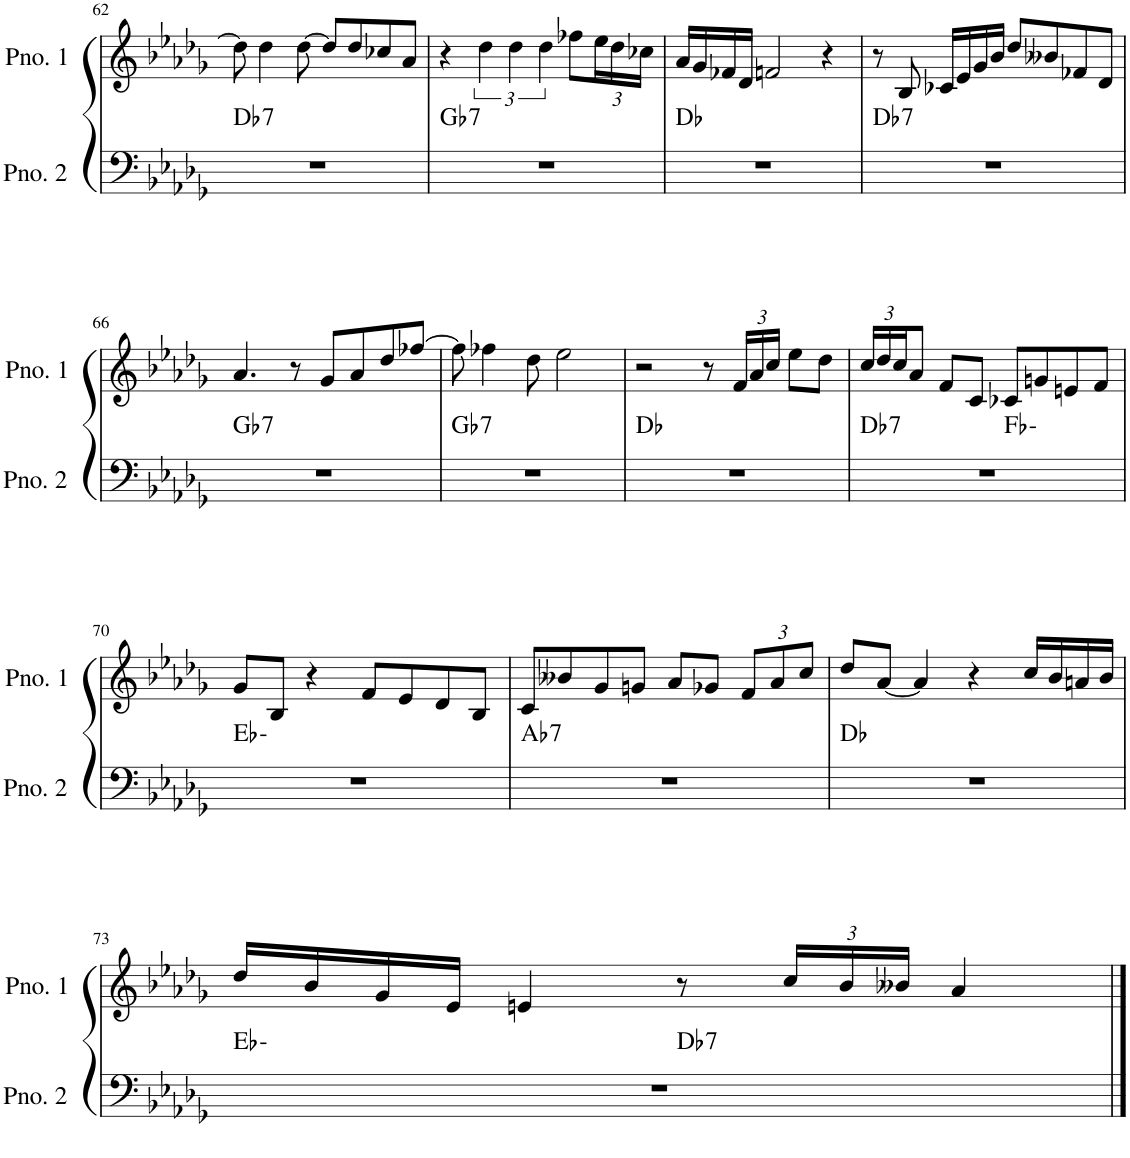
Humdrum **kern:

**kern	**harte	**kern
*part2	*part2	*part1
*staff2	*	*staff1
*I"ピアノ 2	*	*I"ピアノ 1
!!LO:PB:g=z
*clefF4	*	*clefG2
*k[b-e-a-d-g-]	*	*k[b-e-a-d-g-]
*M4/4	*	*M4/4
=62	=62	=62
!	!LO:H:kt=7	!
1r	Db:7	8dd-\]
.	.	4dd-\
.	.	[8dd-\
.	.	8dd-/L]
.	.	8dd-/
.	.	8cc-X/
.	.	8a-/J
=63	=63	=63
!	!LO:H:kt=7	!
1r	Gb:7	4r
.	.	6dd-\
.	.	6dd-\
.	.	6dd-\
.	.	8ff-X\L
*	*	*Xbrackettup
.	.	24ee-\L
.	.	24dd-\
.	.	24cc-X\JJ
=64	=64	=64
1r	Db:maj	16a-/LL
.	.	16g-/
.	.	16f-X/
.	.	16d-/JJ
.	.	2fn/
.	.	4r
=65	=65	=65
!	!LO:H:kt=7	!
1r	Db:7	8r
.	.	8B-/
.	.	16c-X/LL
.	.	16e-/
.	.	16g-/
.	.	16b-/JJ
.	.	8dd-/L
.	.	8b--X/
.	.	8f-X/
.	.	8d-/J
!!LO:LB:g=z
=66	=66	=66
!	!LO:H:kt=7	!
1r	Gb:7	4.a-/
.	.	8r
.	.	8g-/L
.	.	8a-/
.	.	8dd-/
.	.	[8ff-X/J
=67	=67	=67
!	!LO:H:kt=7	!
1r	Gb:7	8ff-\]
.	.	4ff-X\
.	.	8dd-\
.	.	2ee-\
=68	=68	=68
1r	Db:maj	2r
.	.	8r
.	.	24f/LL
.	.	24a-/
.	.	24cc/JJ
.	.	8ee-\L
.	.	8dd-\J
=69	=69	=69
!	!LO:H:kt=7	!
*^	*	*
1r	2ryy	Db:7	24cc/LL
.	.	.	24dd-/
.	.	.	24cc/J
.	.	.	8a-/J
.	.	.	8f/L
.	.	.	8c/J
.	2ryy	Fb:min	8c-X/L
.	.	.	8gn/
.	.	.	8en/
.	.	.	8f/J
*v	*v	*	*
!!LO:LB:g=z
=70	=70	=70
1r	Eb:min	8g-/L
.	.	8B-/J
.	.	4r
.	.	8f/L
.	.	8e-/
.	.	8d-/
.	.	8B-/J
=71	=71	=71
!	!LO:H:kt=7	!
1r	Ab:7	8c/L
.	.	8b--X/
.	.	8g-/
.	.	8gn/J
.	.	8a-/L
.	.	8g-X/J
.	.	12f/L
.	.	12a-/
.	.	12cc/J
=72	=72	=72
1r	Db:maj	8dd-/L
.	.	[8a-/J
.	.	4a-/]
.	.	4r
.	.	16cc/LL
.	.	16b-/
.	.	16an/
.	.	16b-/JJ
!!LO:LB:g=z
=73	=73	=73
*^	*	*
1r	2ryy	Eb:min	16dd-/LL
.	.	.	16b-/
.	.	.	16g-/
.	.	.	16e-/JJ
.	.	.	4en/
!	!	!LO:H:kt=7	!
.	2ryy	Db:7	8r
.	.	.	24cc/LL
.	.	.	24b-/
.	.	.	24b--X/JJ
.	.	.	4a-/
*v	*v	*	*
==	==	==
*-	*-	*-
